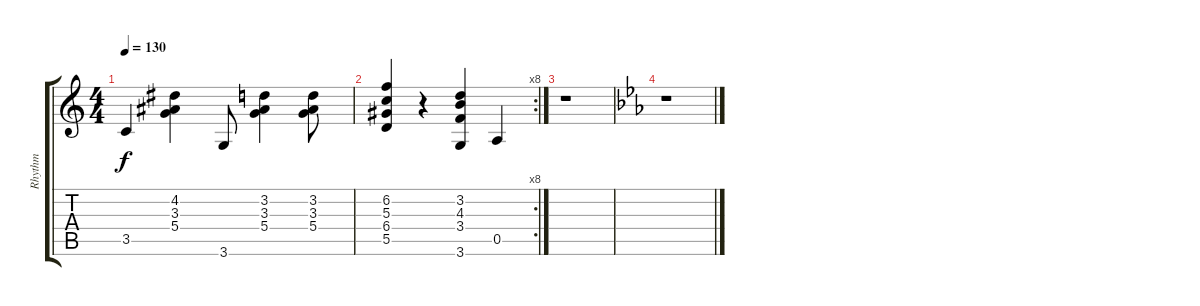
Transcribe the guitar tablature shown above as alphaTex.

\track ("Rhythm" "Rhythm") {instrument acousticguitarsteel}
\staff {score tabs}
\tuning (E4 B3 G3 D3 A2 E2) {hide}
\ts (4 4)
\tempo 130
\clef g2
\ks c
3.5.4{dy f} (4.2 3.3 5.4).4 3.6.8 (3.2 3.3 5.4).4 (3.2 3.3 5.4).8 |
\rc 8
(6.2 5.3 6.4 5.5).4 r.4 (3.2 4.3 3.4 3.6).4 0.5.4 |
r.1 |
\ks eb
r.1
